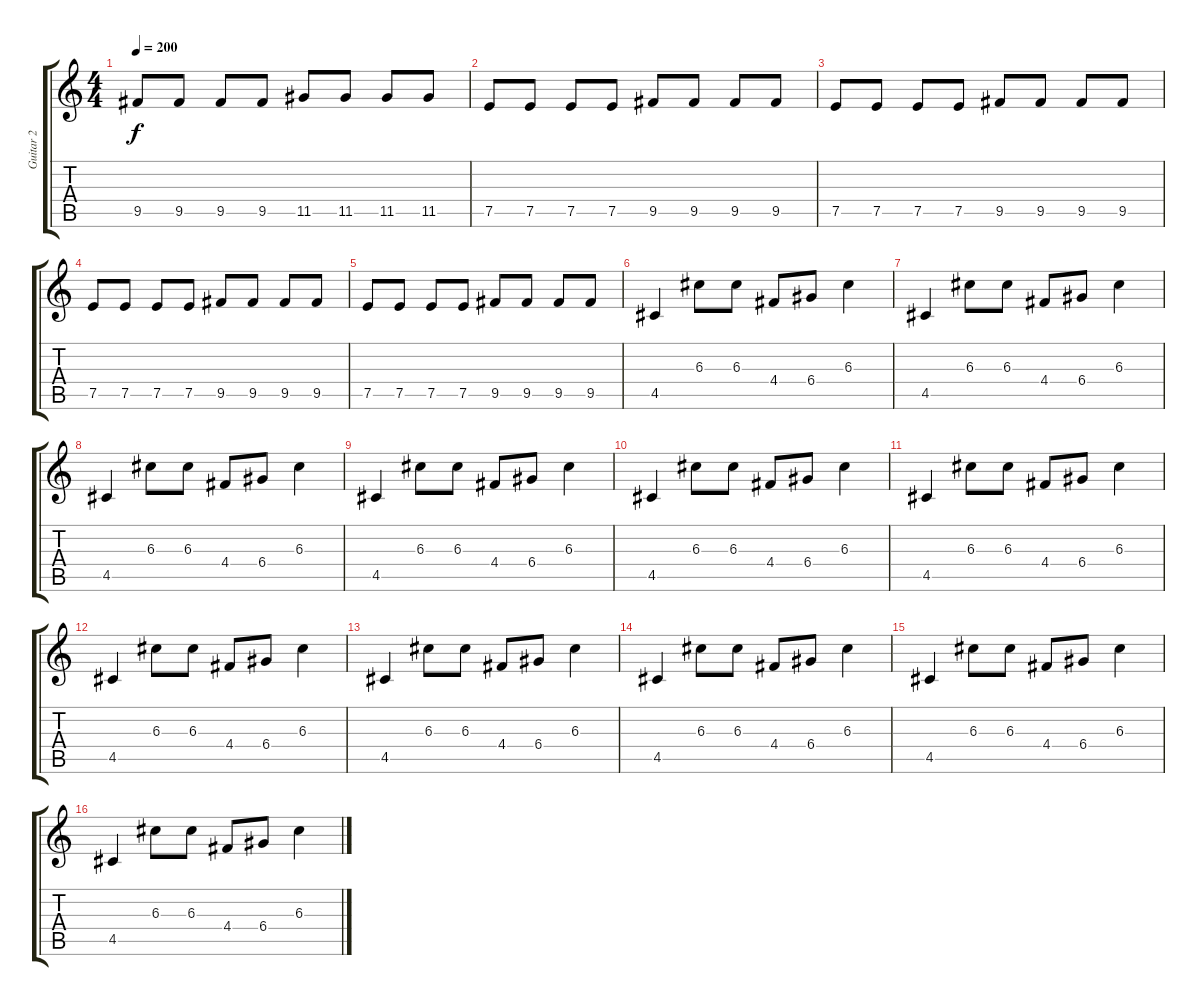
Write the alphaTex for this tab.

\track ("Guitar 2" "Guitar 2") {instrument overdrivenguitar}
\staff {score tabs}
\tuning (E4 B3 G3 D3 A2 E2) {hide}
\ts (4 4)
\tempo 200
\clef g2
\ks c
9.5.8{dy f} 9.5.8 9.5.8 9.5.8 11.5.8 11.5.8 11.5.8 11.5.8 |
7.5.8 7.5.8 7.5.8 7.5.8 9.5.8 9.5.8 9.5.8 9.5.8 |
7.5.8 7.5.8 7.5.8 7.5.8 9.5.8 9.5.8 9.5.8 9.5.8 |
7.5.8 7.5.8 7.5.8 7.5.8 9.5.8 9.5.8 9.5.8 9.5.8 |
7.5.8 7.5.8 7.5.8 7.5.8 9.5.8 9.5.8 9.5.8 9.5.8 |
4.5.4 6.3.8 6.3.8 4.4.8 6.4.8 6.3.4 |
4.5.4 6.3.8 6.3.8 4.4.8 6.4.8 6.3.4 |
4.5.4 6.3.8 6.3.8 4.4.8 6.4.8 6.3.4 |
4.5.4 6.3.8 6.3.8 4.4.8 6.4.8 6.3.4 |
4.5.4 6.3.8 6.3.8 4.4.8 6.4.8 6.3.4 |
4.5.4 6.3.8 6.3.8 4.4.8 6.4.8 6.3.4 |
4.5.4 6.3.8 6.3.8 4.4.8 6.4.8 6.3.4 |
4.5.4 6.3.8 6.3.8 4.4.8 6.4.8 6.3.4 |
4.5.4 6.3.8 6.3.8 4.4.8 6.4.8 6.3.4 |
4.5.4 6.3.8 6.3.8 4.4.8 6.4.8 6.3.4 |
4.5.4 6.3.8 6.3.8 4.4.8 6.4.8 6.3.4
